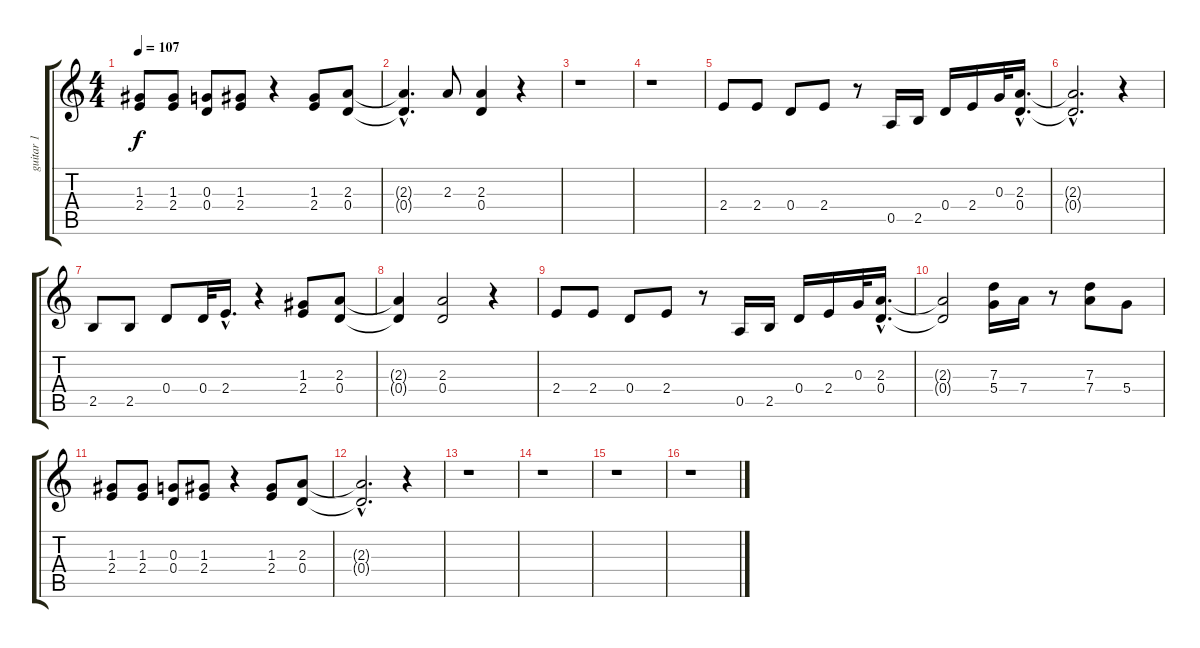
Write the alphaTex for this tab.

\track ("guitar 1" "guitar 1") {instrument overdrivenguitar}
\staff {score tabs}
\tuning (E4 B3 G3 D3 A2 E2) {hide}
\ts (4 4)
\tempo 107
\clef g2
\ks c
(1.3 2.4).8{dy f} (1.3 2.4).8 (0.3 0.4).8 (1.3 2.4).8 r.4 (1.3 2.4).8 (2.3 0.4).8 |
(2.3{hac t} 0.4{hac t}).4{d} 2.3.8 (2.3 0.4).4 r.4 |
r.1 |
r.1 |
2.4.8 2.4.8 0.4.8 2.4.8 r.8 0.5.16 2.5.16 0.4.16 2.4.16 0.3.32 (2.3{hac} 0.4{hac}).16{d} |
(2.3{hac t} 0.4{hac t}).2{d} r.4 |
2.5.8 2.5.8 0.4.8 0.4.32 2.4{hac}.16{d} r.4 (1.3 2.4).8 (2.3 0.4).8 |
(2.3{t} 0.4{t}).4 (2.3 0.4).2 r.4 |
2.4.8 2.4.8 0.4.8 2.4.8 r.8 0.5.16 2.5.16 0.4.16 2.4.16 0.3.32 (2.3{hac} 0.4{hac}).16{d} |
(2.3{t} 0.4{t}).2 (7.3 5.4).16 7.4.16 r.8 (7.3 7.4).8 5.4.8 |
(1.3 2.4).8 (1.3 2.4).8 (0.3 0.4).8 (1.3 2.4).8 r.4 (1.3 2.4).8 (2.3 0.4).8 |
(2.3{hac t} 0.4{hac t}).2{d} r.4 |
r.1 |
r.1 |
r.1 |
r.1
